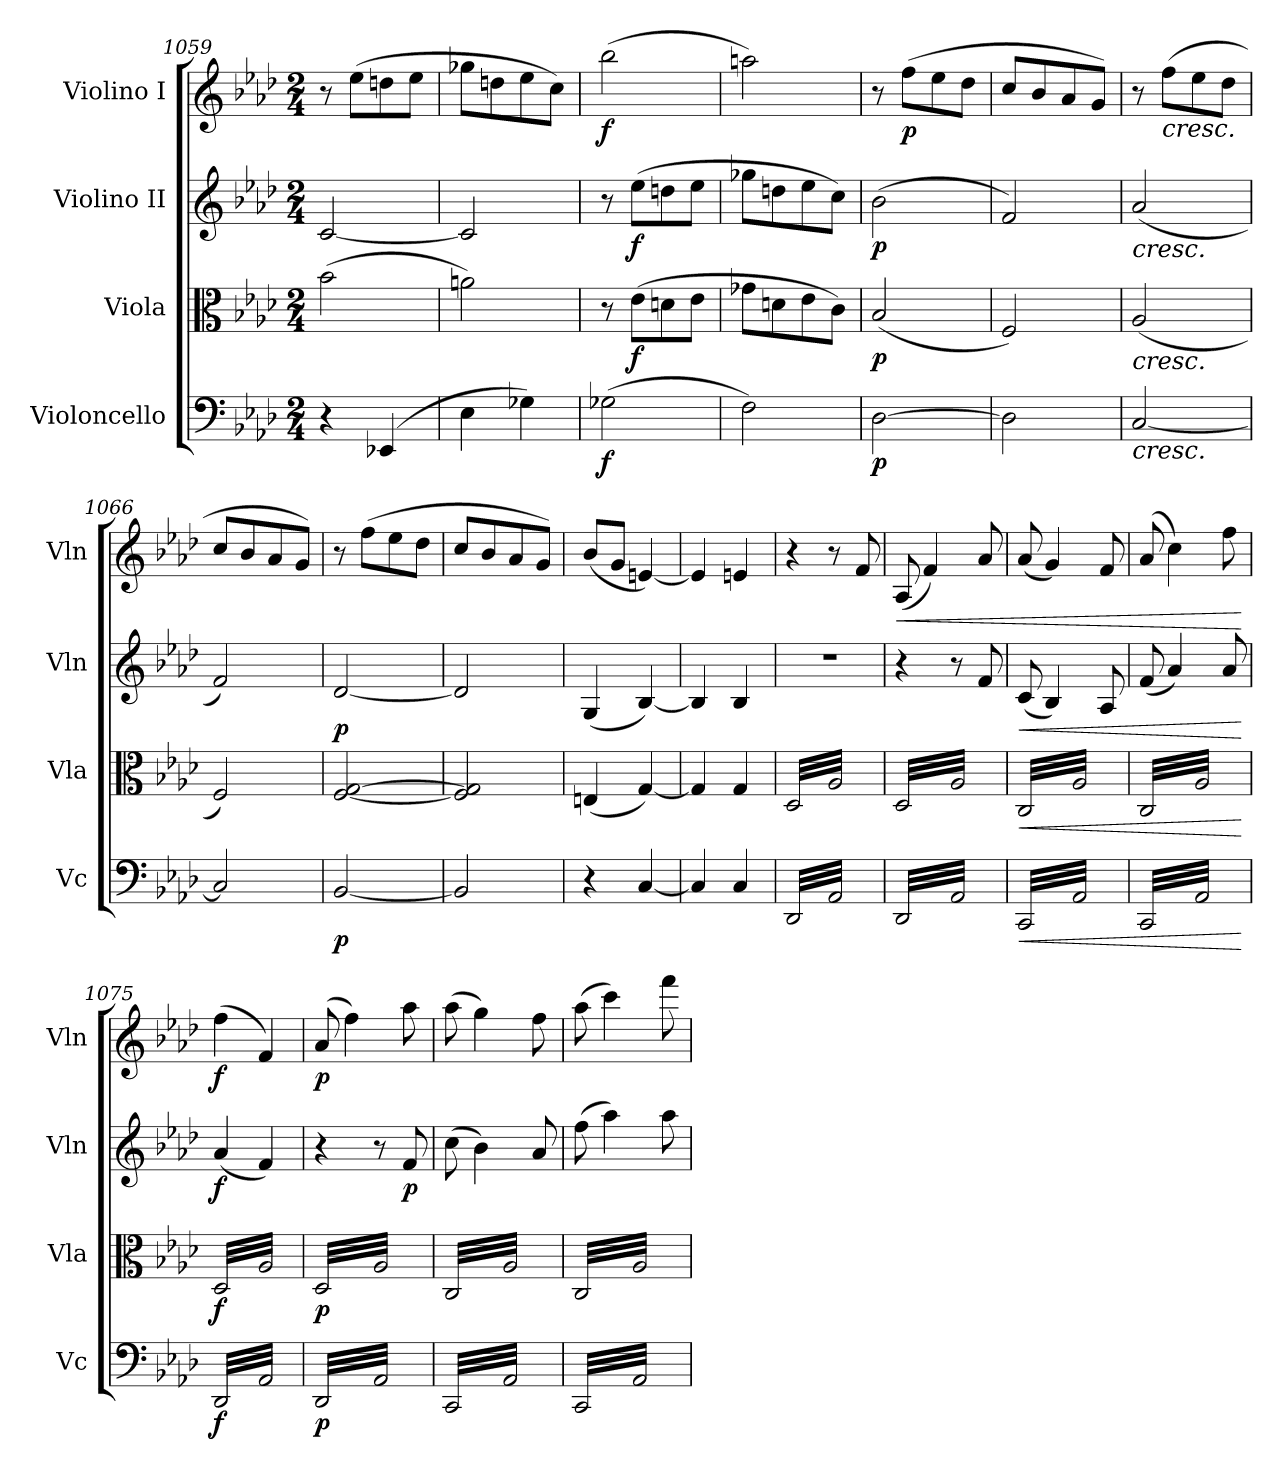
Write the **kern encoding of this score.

**kern	**dynam	**kern	**dynam	**kern	**dynam	**kern	**dynam
*part4	*part4	*part3	*part3	*part2	*part2	*part1	*part1
*staff4	*staff4	*staff3	*staff3	*staff2	*staff2	*staff1	*staff1
*I"Violoncello	*	*I"Viola	*	*I"Violino II	*	*I"Violino I	*
*I'Vc	*	*I'Vla	*	*I'Vln	*	*I'Vln	*
*clefF4	*	*clefC3	*	*clefG2	*	*clefG2	*
*k[b-e-a-d-]	*	*k[b-e-a-d-]	*	*k[b-e-a-d-]	*	*k[b-e-a-d-]	*
*M2/4	*	*M2/4	*	*M2/4	*	*M2/4	*
=1059	=1059	=1059	=1059	=1059	=1059	=1059	=1059
4r	.	(2b-\	.	[2c/	.	8r	.
.	.	.	.	.	.	(8ee-\L	.
(>4EE-X/	.	.	.	.	.	8ddn\	.
.	.	.	.	.	.	8ee-\J	.
=1060	=1060	=1060	=1060	=1060	=1060	=1060	=1060
4E-\	.	2an\)	.	2c/]	.	8gg-X\L	.
.	.	.	.	.	.	8ddn\	.
4G-X\)	.	.	.	.	.	8ee-\	.
.	.	.	.	.	.	8cc\J)	.
=1061	=1061	=1061	=1061	=1061	=1061	=1061	=1061
!	!LO:DY:b	!	!	!	!	!	!LO:DY:b
(2G-X\	f	8r	.	8r	.	(2bb-\	f
!	!	!	!LO:DY:b	!	!LO:DY:b	!	!
.	.	(8e-\L	f	(8ee-\L	f	.	.
.	.	8dn\	.	8ddn\	.	.	.
.	.	8e-\J	.	8ee-\J	.	.	.
=1062	=1062	=1062	=1062	=1062	=1062	=1062	=1062
2F\)	.	8g-X\L	.	8gg-X\L	.	2aan\)	.
.	.	8dn\	.	8ddn\	.	.	.
.	.	8e-\	.	8ee-\	.	.	.
.	.	8c\J)	.	8cc\J)	.	.	.
=1063	=1063	=1063	=1063	=1063	=1063	=1063	=1063
!	!LO:DY:b	!	!LO:DY:b	!	!LO:DY:b	!	!
[2D-\	p	(2B-/	p	(2b-\	p	8r	.
!	!	!	!	!	!	!	!LO:DY:b
.	.	.	.	.	.	(8ff\L	p
.	.	.	.	.	.	8ee-\	.
.	.	.	.	.	.	8dd-\J	.
=1064	=1064	=1064	=1064	=1064	=1064	=1064	=1064
2D-\]	.	2F/)	.	2f/)	.	8cc/L	.
.	.	.	.	.	.	8b-/	.
.	.	.	.	.	.	8a-/	.
.	.	.	.	.	.	8g/J)	.
=1065	=1065	=1065	=1065	=1065	=1065	=1065	=1065
!	!LO:HP:b	!	!LO:HP:b	!	!LO:HP:b	!	!
[2C/	<	(2A-/	<	(2a-/	<	8r	.
!	!	!	!	!	!	!	!LO:HP:b
.	.	.	.	.	.	(8ff\L	<
.	.	.	.	.	.	8ee-\	.
.	.	.	.	.	.	8dd-\J	.
!!LO:PB:g=z
=1066	=1066	=1066	=1066	=1066	=1066	=1066	=1066
2C/]	.	2F/)	.	2f/)	.	8cc/L	.
.	.	.	.	.	.	8b-/	.
.	.	.	.	.	.	8a-/	.
.	.	.	.	.	.	8g/J)	.
=1067	=1067	=1067	=1067	=1067	=1067	=1067	=1067
!	!LO:DY:b	!	!	!	!LO:DY:b	!	!
[2BB-/	p	[2F/ [2G/	.	[2d-/	p	8r	.
.	.	.	.	.	.	(8ff\L	.
.	.	.	.	.	.	8ee-\	.
.	.	.	.	.	.	8dd-\J	.
=1068	=1068	=1068	=1068	=1068	=1068	=1068	=1068
2BB-/]	.	2F/] 2G/]	.	2d-/]	.	8cc/L	.
.	.	.	.	.	.	8b-/	.
.	.	.	.	.	.	8a-/	.
.	.	.	.	.	.	8g/J)	.
=1069	=1069	=1069	=1069	=1069	=1069	=1069	=1069
4r	.	(4En/	.	(4G/	.	(8b-/L	.
.	.	.	.	.	.	8g/J	.
[4C/	.	[4G/)	.	[4B-/)	.	[4en/)	.
=1070	=1070	=1070	=1070	=1070	=1070	=1070	=1070
4C/]	.	4G/]	.	4B-/]	.	4e/]	.
4C/	.	4G/	.	4B-/	.	4en/	.
=1071	=1071	=1071	=1071	=1071	=1071	=1071	=1071
*tremolo	*	*	*	*	*	*	*
*	*	*tremolo	*	*	*	*	*
(32DD-/LLL	.	(32D-/LLL	.	2r	.	4r	.
32AA-/)	.	32A-/)	.	.	.	.	.
32DD-/	.	32D-/	.	.	.	.	.
32AA-/)	.	32A-/)	.	.	.	.	.
32DD-/	.	32D-/	.	.	.	.	.
32AA-/)	.	32A-/)	.	.	.	.	.
32DD-/	.	32D-/	.	.	.	.	.
32AA-/)	.	32A-/)	.	.	.	.	.
32DD-/	.	32D-/	.	.	.	8r	.
32AA-/)	.	32A-/)	.	.	.	.	.
32DD-/	.	32D-/	.	.	.	.	.
32AA-/)	.	32A-/)	.	.	.	.	.
32DD-/	.	32D-/	.	.	.	8f/	.
32AA-/)	.	32A-/)	.	.	.	.	.
32DD-/	.	32D-/	.	.	.	.	.
32AA-/)JJJ	.	32A-/)JJJ	.	.	.	.	.
=1072	=1072	=1072	=1072	=1072	=1072	=1072	=1072
!	!	!	!	!	!	!	!LO:HP:b
(32DD-/LLL	.	(32D-/LLL	.	4r	.	(8A-/	<
32AA-/)	.	32A-/)	.	.	.	.	.
32DD-/	.	32D-/	.	.	.	.	.
32AA-/)	.	32A-/)	.	.	.	.	.
32DD-/	.	32D-/	.	.	.	4f/)	.
32AA-/)	.	32A-/)	.	.	.	.	.
32DD-/	.	32D-/	.	.	.	.	.
32AA-/)	.	32A-/)	.	.	.	.	.
32DD-/	.	32D-/	.	8r	.	.	.
32AA-/)	.	32A-/)	.	.	.	.	.
32DD-/	.	32D-/	.	.	.	.	.
32AA-/)	.	32A-/)	.	.	.	.	.
32DD-/	.	32D-/	.	8f/	.	8a-/	.
32AA-/)	.	32A-/)	.	.	.	.	.
32DD-/	.	32D-/	.	.	.	.	.
32AA-/)JJJ	.	32A-/)JJJ	.	.	.	.	.
=1073	=1073	=1073	=1073	=1073	=1073	=1073	=1073
!	!LO:HP:b	!	!LO:HP:b	!	!LO:HP:b	!	!
(32CC/LLL	<	(32C/LLL	<	(8c/	<	(8a-/	.
32AA-/)	.	32A-/)	.	.	.	.	.
32CC/	.	32C/	.	.	.	.	.
32AA-/)	.	32A-/)	.	.	.	.	.
32CC/	.	32C/	.	4B-/)	.	4g/)	.
32AA-/)	.	32A-/)	.	.	.	.	.
32CC/	.	32C/	.	.	.	.	.
32AA-/)	.	32A-/)	.	.	.	.	.
32CC/	.	32C/	.	.	.	.	.
32AA-/)	.	32A-/)	.	.	.	.	.
32CC/	.	32C/	.	.	.	.	.
32AA-/)	.	32A-/)	.	.	.	.	.
32CC/	.	32C/	.	8A-/	.	8f/	.
32AA-/)	.	32A-/)	.	.	.	.	.
32CC/	.	32C/	.	.	.	.	.
32AA-/)JJJ	.	32A-/)JJJ	.	.	.	.	.
=1074	=1074	=1074	=1074	=1074	=1074	=1074	=1074
(32CC/LLL	.	(32C/LLL	.	(8f/	.	(8a-/	.
32AA-/)	.	32A-/)	.	.	.	.	.
32CC/	.	32C/	.	.	.	.	.
32AA-/)	.	32A-/)	.	.	.	.	.
32CC/	.	32C/	.	4a-/)	.	4cc\)	.
32AA-/)	.	32A-/)	.	.	.	.	.
32CC/	.	32C/	.	.	.	.	.
32AA-/)	.	32A-/)	.	.	.	.	.
32CC/	.	32C/	.	.	.	.	.
32AA-/)	.	32A-/)	.	.	.	.	.
32CC/	.	32C/	.	.	.	.	.
32AA-/)	.	32A-/)	.	.	.	.	.
32CC/	.	32C/	.	8a-/	.	8ff\	.
32AA-/)	.	32A-/)	.	.	.	.	.
32CC/	.	32C/	.	.	.	.	.
32AA-/)JJJ	.	32A-/)JJJ	.	.	.	.	.
.	[	.	[	.	[	.	[
=1075	=1075	=1075	=1075	=1075	=1075	=1075	=1075
!	!LO:DY:b	!	!LO:DY:b	!	!LO:DY:b	!	!LO:DY:b
(32DD-/LLL	f	(32D-/LLL	f	(4a-/	f	(4ff\	f
32AA-/)	.	32A-/)	.	.	.	.	.
32DD-/	.	32D-/	.	.	.	.	.
32AA-/)	.	32A-/)	.	.	.	.	.
32DD-/	.	32D-/	.	.	.	.	.
32AA-/)	.	32A-/)	.	.	.	.	.
32DD-/	.	32D-/	.	.	.	.	.
32AA-/)	.	32A-/)	.	.	.	.	.
32DD-/	.	32D-/	.	4f/)	.	4f/)	.
32AA-/)	.	32A-/)	.	.	.	.	.
32DD-/	.	32D-/	.	.	.	.	.
32AA-/)	.	32A-/)	.	.	.	.	.
32DD-/	.	32D-/	.	.	.	.	.
32AA-/)	.	32A-/)	.	.	.	.	.
32DD-/	.	32D-/	.	.	.	.	.
32AA-/)JJJ	.	32A-/)JJJ	.	.	.	.	.
=1076	=1076	=1076	=1076	=1076	=1076	=1076	=1076
!	!LO:DY:b	!	!LO:DY:b	!	!	!	!LO:DY:b
(32DD-/LLL	p	(32D-/LLL	p	4r	.	(8a-/	p
32AA-/)	.	32A-/)	.	.	.	.	.
32DD-/	.	32D-/	.	.	.	.	.
32AA-/)	.	32A-/)	.	.	.	.	.
32DD-/	.	32D-/	.	.	.	4ff\)	.
32AA-/)	.	32A-/)	.	.	.	.	.
32DD-/	.	32D-/	.	.	.	.	.
32AA-/)	.	32A-/)	.	.	.	.	.
32DD-/	.	32D-/	.	8r	.	.	.
32AA-/)	.	32A-/)	.	.	.	.	.
32DD-/	.	32D-/	.	.	.	.	.
32AA-/)	.	32A-/)	.	.	.	.	.
!	!	!	!	!	!LO:DY:b	!	!
32DD-/	.	32D-/	.	8f/	p	8aa-\	.
32AA-/)	.	32A-/)	.	.	.	.	.
32DD-/	.	32D-/	.	.	.	.	.
32AA-/)JJJ	.	32A-/)JJJ	.	.	.	.	.
=1077	=1077	=1077	=1077	=1077	=1077	=1077	=1077
(32CC/LLL	.	(32C/LLL	.	(8cc\	.	(8aa-\	.
32AA-/)	.	32A-/)	.	.	.	.	.
32CC/	.	32C/	.	.	.	.	.
32AA-/)	.	32A-/)	.	.	.	.	.
32CC/	.	32C/	.	4b-\)	.	4gg\)	.
32AA-/)	.	32A-/)	.	.	.	.	.
32CC/	.	32C/	.	.	.	.	.
32AA-/)	.	32A-/)	.	.	.	.	.
32CC/	.	32C/	.	.	.	.	.
32AA-/)	.	32A-/)	.	.	.	.	.
32CC/	.	32C/	.	.	.	.	.
32AA-/)	.	32A-/)	.	.	.	.	.
32CC/	.	32C/	.	8a-/	.	8ff\	.
32AA-/)	.	32A-/)	.	.	.	.	.
32CC/	.	32C/	.	.	.	.	.
32AA-/)JJJ	.	32A-/)JJJ	.	.	.	.	.
!!LO:LB:g=z
=1078	=1078	=1078	=1078	=1078	=1078	=1078	=1078
(32CC/LLL	.	(32C/LLL	.	(8ff\	.	(8aa-\	.
32AA-/)	.	32A-/)	.	.	.	.	.
32CC/	.	32C/	.	.	.	.	.
32AA-/)	.	32A-/)	.	.	.	.	.
32CC/	.	32C/	.	4aa-\)	.	4ccc\)	.
32AA-/)	.	32A-/)	.	.	.	.	.
32CC/	.	32C/	.	.	.	.	.
32AA-/)	.	32A-/)	.	.	.	.	.
32CC/	.	32C/	.	.	.	.	.
32AA-/)	.	32A-/)	.	.	.	.	.
32CC/	.	32C/	.	.	.	.	.
32AA-/)	.	32A-/)	.	.	.	.	.
32CC/	.	32C/	.	8aa-\	.	8fff\	.
32AA-/)	.	32A-/)	.	.	.	.	.
32CC/	.	32C/	.	.	.	.	.
32AA-/)JJJ	.	32A-/)JJJ	.	.	.	.	.
*	*	*Xtremolo	*	*	*	*	*
*Xtremolo	*	*	*	*	*	*	*
.	[	.	[	.	[	.	[
.	.	.	.	.	.	.	.
.	.	.	.	.	.	.	.
.	.	.	.	.	.	.	.
.	.	.	.	.	.	.	.
.	.	.	.	.	.	.	.
.	.	.	.	.	.	.	.
.	.	.	.	.	.	.	.
=	=	=	=	=	=	=	=
*-	*-	*-	*-	*-	*-	*-	*-
